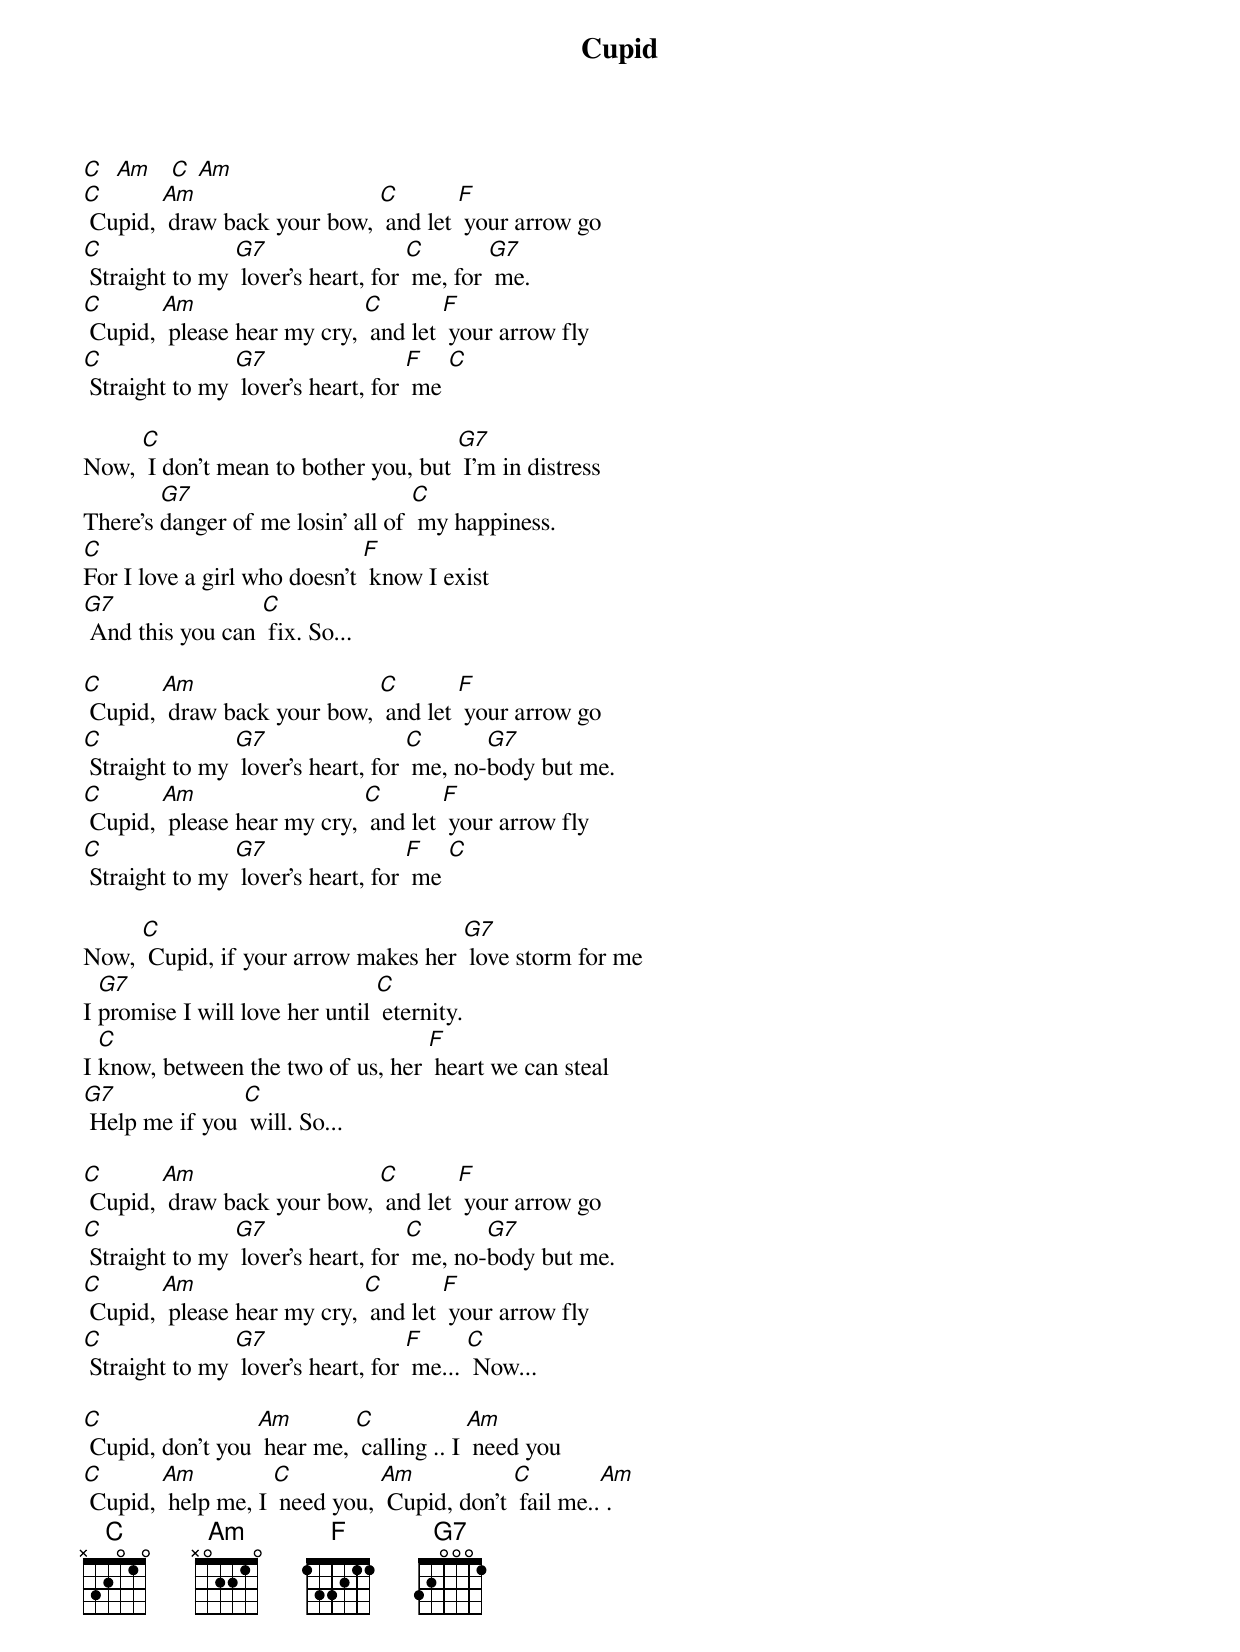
{title: Cupid}
{subtitle: }

[C]  [Am]   [C] [Am]
[C] Cupid, [Am] draw back your bow, [C] and let [F] your arrow go
[C] Straight to my [G7] lover's heart, for [C] me, for [G7] me.
[C] Cupid, [Am] please hear my cry, [C] and let [F] your arrow fly
[C] Straight to my [G7] lover's heart, for [F] me [C]

Now, [C] I don't mean to bother you, but [G7] I'm in distress
There's [G7]danger of me losin' all of [C] my happiness.
[C]For I love a girl who doesn't [F] know I exist
[G7] And this you can [C] fix. So...

[C] Cupid, [Am] draw back your bow, [C] and let [F] your arrow go
[C] Straight to my [G7] lover's heart, for [C] me, no-[G7]body but me.
[C] Cupid, [Am] please hear my cry, [C] and let [F] your arrow fly
[C] Straight to my [G7] lover's heart, for [F] me [C]

Now, [C] Cupid, if your arrow makes her [G7] love storm for me
I [G7]promise I will love her until [C] eternity.
I [C]know, between the two of us, her [F] heart we can steal
[G7] Help me if you [C] will. So...

[C] Cupid, [Am] draw back your bow, [C] and let [F] your arrow go
[C] Straight to my [G7] lover's heart, for [C] me, no-[G7]body but me.
[C] Cupid, [Am] please hear my cry, [C] and let [F] your arrow fly
[C] Straight to my [G7] lover's heart, for [F] me... [C] Now...

[C] Cupid, don't you [Am] hear me, [C] calling .. I [Am] need you
[C] Cupid, [Am] help me, I [C] need you, [Am] Cupid, don't [C] fail me..[Am] .
